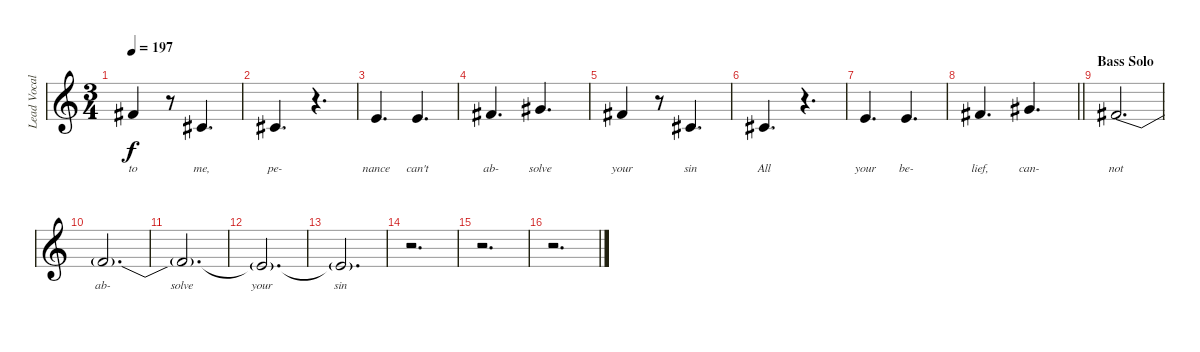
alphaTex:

\track ("Lead Vocals I" "Lead Vocal") {instrument lead6voice}
\staff {score}
\tuning (Eb4 Bb3 Gb3 Db3 Ab2 Db2) {hide}
\ts (3 4)
\tempo 197
\clef g2
\ks c
8.2.4{lyrics (0 "to") lyrics (1 "") lyrics (2 "") lyrics (3 "") lyrics (4 "") dy f} r.8 7.3.4{d lyrics (0 "me,") lyrics (1 "") lyrics (2 "") lyrics (3 "") lyrics (4 "")} |
7.3.4{d lyrics (0 "pe-") lyrics (1 "") lyrics (2 "") lyrics (3 "") lyrics (4 "")} r.4{d} |
6.2.4{d lyrics (0 "nance") lyrics (1 "") lyrics (2 "") lyrics (3 "") lyrics (4 "")} 6.2.4{d lyrics (0 "can't") lyrics (1 "") lyrics (2 "") lyrics (3 "") lyrics (4 "")} |
8.2.4{d lyrics (0 "ab-") lyrics (1 "") lyrics (2 "") lyrics (3 "") lyrics (4 "")} 5.1.4{d lyrics (0 "solve") lyrics (1 "") lyrics (2 "") lyrics (3 "") lyrics (4 "")} |
8.2.4{lyrics (0 "your") lyrics (1 "") lyrics (2 "") lyrics (3 "") lyrics (4 "")} r.8 7.3.4{d lyrics (0 "sin") lyrics (1 "") lyrics (2 "") lyrics (3 "") lyrics (4 "")} |
7.3.4{d lyrics (0 "All") lyrics (1 "") lyrics (2 "") lyrics (3 "") lyrics (4 "")} r.4{d} |
6.2.4{d lyrics (0 "your") lyrics (1 "") lyrics (2 "") lyrics (3 "") lyrics (4 "")} 6.2.4{d lyrics (0 "be-") lyrics (1 "") lyrics (2 "") lyrics (3 "") lyrics (4 "")} |
\barLineRight lightlight
8.2.4{d lyrics (0 "lief,") lyrics (1 "") lyrics (2 "") lyrics (3 "") lyrics (4 "")} 5.1.4{d lyrics (0 "can-") lyrics (1 "") lyrics (2 "") lyrics (3 "") lyrics (4 "")} |
\section ("" "Bass Solo")
6.2{be (custom 0 4 39 4 41 0 46 0 48 4 50 0 52 4 60 4)}.2{d lyrics (0 "not") lyrics (1 "") lyrics (2 "") lyrics (3 "") lyrics (4 "")} |
6.2{t}.2{d lyrics (0 "ab-") lyrics (1 "") lyrics (2 "") lyrics (3 "") lyrics (4 "")} |
6.2{t}.2{d lyrics (0 "solve") lyrics (1 "") lyrics (2 "") lyrics (3 "") lyrics (4 "")} |
6.2{t}.2{d lyrics (0 "your") lyrics (1 "") lyrics (2 "") lyrics (3 "") lyrics (4 "")} |
6.2{t}.2{d lyrics (0 "sin") lyrics (1 "") lyrics (2 "") lyrics (3 "") lyrics (4 "")} |
r.2{d} |
r.2{d} |
r.2{d}
